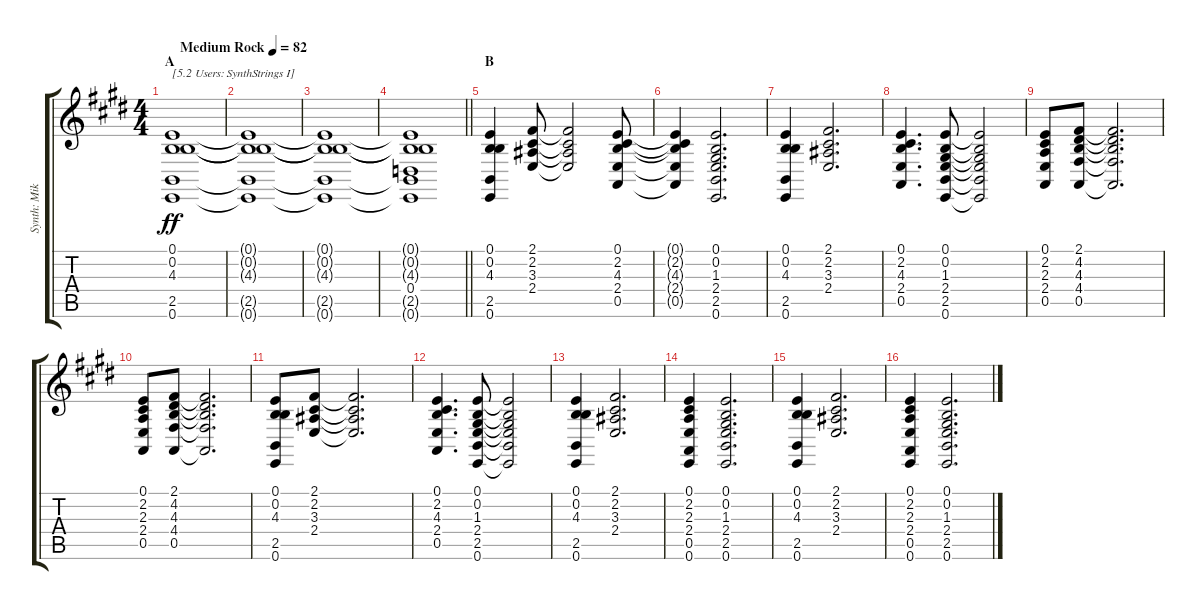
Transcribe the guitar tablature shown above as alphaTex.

\track ("Synth: Mike" "Synth: Mik") {instrument synthstrings1}
\staff {score tabs}
\tuning (E4 B3 G3 D3 A2 E2) {hide}
\ts (4 4)
\section ("" "A")
\tempo (82 "Medium Rock")
\clef g2
\ks e
(0.1 0.2 4.3 2.5 0.6).1{txt "[5.2 Users: SynthStrings I]" dy ff instrument synthstrings1} |
(0.1{t} 0.2{t} 4.3{t} 2.5{t} 0.6{t}).1 |
(0.1{t} 0.2{t} 4.3{t} 2.5{t} 0.6{t}).1 |
\barLineRight lightlight
(0.1{t} 0.2{t} 4.3{t} 0.4 2.5{t} 0.6{t}).1 |
\section ("" "B")
(0.1 0.2 4.3 2.5 0.6).4 (2.1 2.2 3.3 2.4).8 (2.1{t} 2.2{t} 3.3{t} 2.4{t}).2 (0.1 2.2 4.3 2.4 0.5).8 |
(0.1{t} 2.2{t} 4.3{t} 2.4{t} 0.5{t}).4 (0.1 0.2 1.3 2.4 2.5 0.6).2{d} |
(0.1 0.2 4.3 2.5 0.6).4 (2.1 2.2 3.3 2.4).2{d} |
(0.1 2.2 4.3 2.4 0.5).4{d} (0.1 0.2 1.3 2.4 2.5 0.6).8 (0.1{t} 0.2{t} 1.3{t} 2.4{t} 2.5{t} 0.6{t}).2 |
(0.1 2.2 2.3 2.4 0.5).8 (2.1 4.2 4.3 4.4 0.5).8 (2.1{t} 4.2{t} 4.3{t} 4.4{t} 0.5{t}).2{d} |
(0.1 2.2 2.3 2.4 0.5).8 (2.1 4.2 4.3 4.4 0.5).8 (2.1{t} 4.2{t} 4.3{t} 4.4{t} 0.5{t}).2{d} |
(0.1 0.2 4.3 2.5 0.6).8 (2.1 2.2 3.3 2.4).8 (2.1{t} 2.2{t} 3.3{t} 2.4{t}).2{d} |
(0.1 2.2 4.3 2.4 0.5).4{d} (0.1 0.2 1.3 2.4 2.5 0.6).8 (0.1{t} 0.2{t} 1.3{t} 2.4{t} 2.5{t} 0.6{t}).2 |
(0.1 0.2 4.3 2.5 0.6).4 (2.1 2.2 3.3 2.4).2{d} |
(0.1 2.2 2.3 2.4 0.5 0.6).4 (0.1 0.2 1.3 2.4 2.5 0.6).2{d} |
(0.1 0.2 4.3 2.5 0.6).4 (2.1 2.2 3.3 2.4).2{d} |
(0.1 2.2 2.3 2.4 0.5 0.6).4 (0.1 0.2 1.3 2.4 2.5 0.6).2{d}
